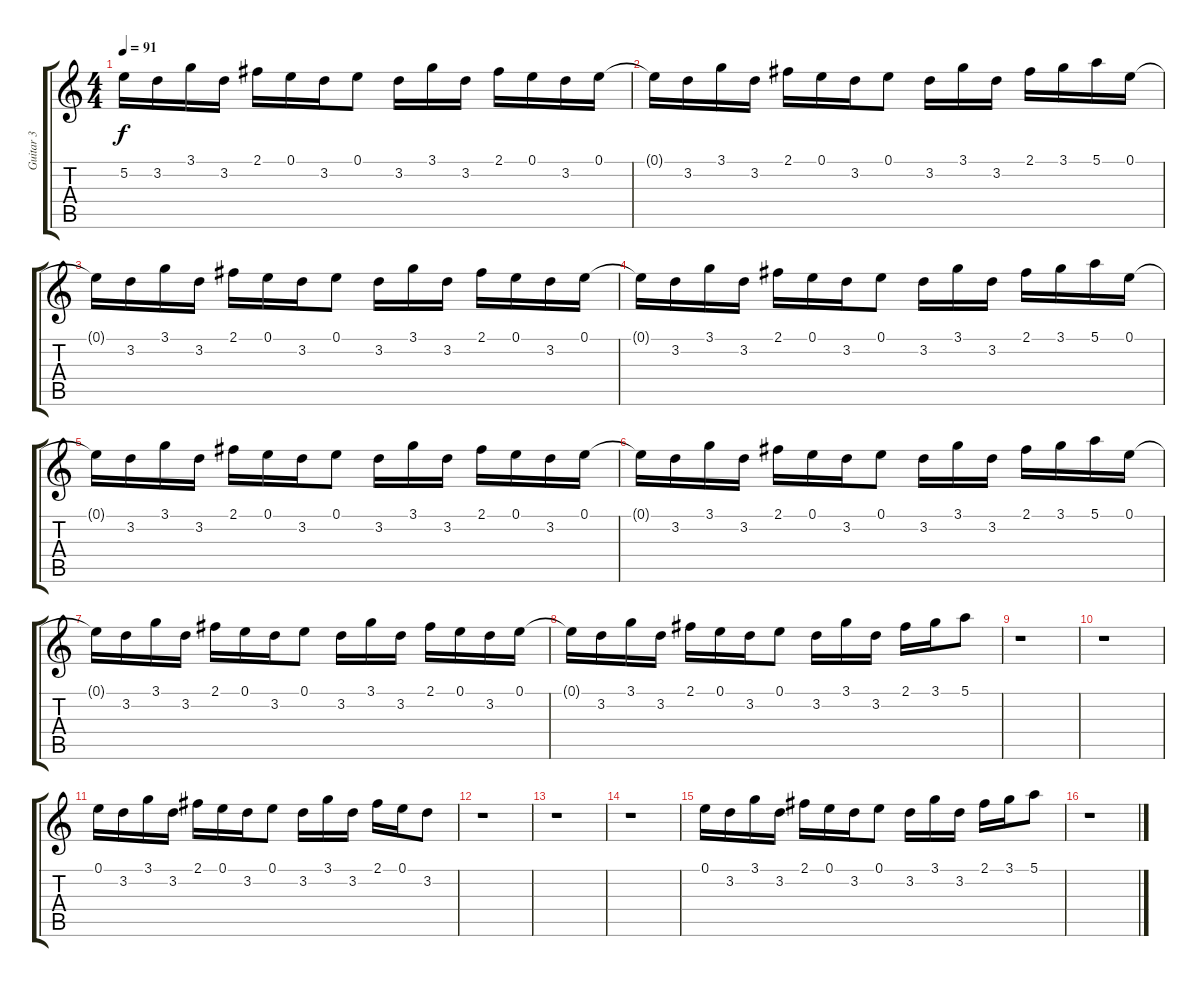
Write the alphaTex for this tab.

\track ("Guitar 3" "Guitar 3") {instrument overdrivenguitar}
\staff {score tabs}
\tuning (E4 B3 G3 D3 A2 E2) {hide}
\ts (4 4)
\tempo 91
\clef g2
\ks c
5.2.16{dy f instrument overdrivenguitar} 3.2.16 3.1.16 3.2.16 2.1.16 0.1.16 3.2.16 0.1.8 3.2.16 3.1.16 3.2.16 2.1.16 0.1.16 3.2.16 0.1.16 |
0.1{t}.16 3.2.16 3.1.16 3.2.16 2.1.16 0.1.16 3.2.16 0.1.8 3.2.16 3.1.16 3.2.16 2.1.16 3.1.16 5.1.16 0.1.16 |
0.1{t}.16 3.2.16 3.1.16 3.2.16 2.1.16 0.1.16 3.2.16 0.1.8 3.2.16 3.1.16 3.2.16 2.1.16 0.1.16 3.2.16 0.1.16 |
0.1{t}.16 3.2.16 3.1.16 3.2.16 2.1.16 0.1.16 3.2.16 0.1.8 3.2.16 3.1.16 3.2.16 2.1.16 3.1.16 5.1.16 0.1.16 |
0.1{t}.16 3.2.16 3.1.16 3.2.16 2.1.16 0.1.16 3.2.16 0.1.8 3.2.16 3.1.16 3.2.16 2.1.16 0.1.16 3.2.16 0.1.16 |
0.1{t}.16 3.2.16 3.1.16 3.2.16 2.1.16 0.1.16 3.2.16 0.1.8 3.2.16 3.1.16 3.2.16 2.1.16 3.1.16 5.1.16 0.1.16 |
0.1{t}.16 3.2.16 3.1.16 3.2.16 2.1.16 0.1.16 3.2.16 0.1.8 3.2.16 3.1.16 3.2.16 2.1.16 0.1.16 3.2.16 0.1.16 |
0.1{t}.16 3.2.16 3.1.16 3.2.16 2.1.16 0.1.16 3.2.16 0.1.8 3.2.16 3.1.16 3.2.16 2.1.16 3.1.16 5.1.8 |
r.1 |
r.1 |
0.1.16 3.2.16 3.1.16 3.2.16 2.1.16 0.1.16 3.2.16 0.1.8 3.2.16 3.1.16 3.2.16 2.1.16 0.1.16 3.2.8 |
r.1 |
r.1 |
r.1 |
0.1.16 3.2.16 3.1.16 3.2.16 2.1.16 0.1.16 3.2.16 0.1.8 3.2.16 3.1.16 3.2.16 2.1.16 3.1.16 5.1.8 |
r.1
